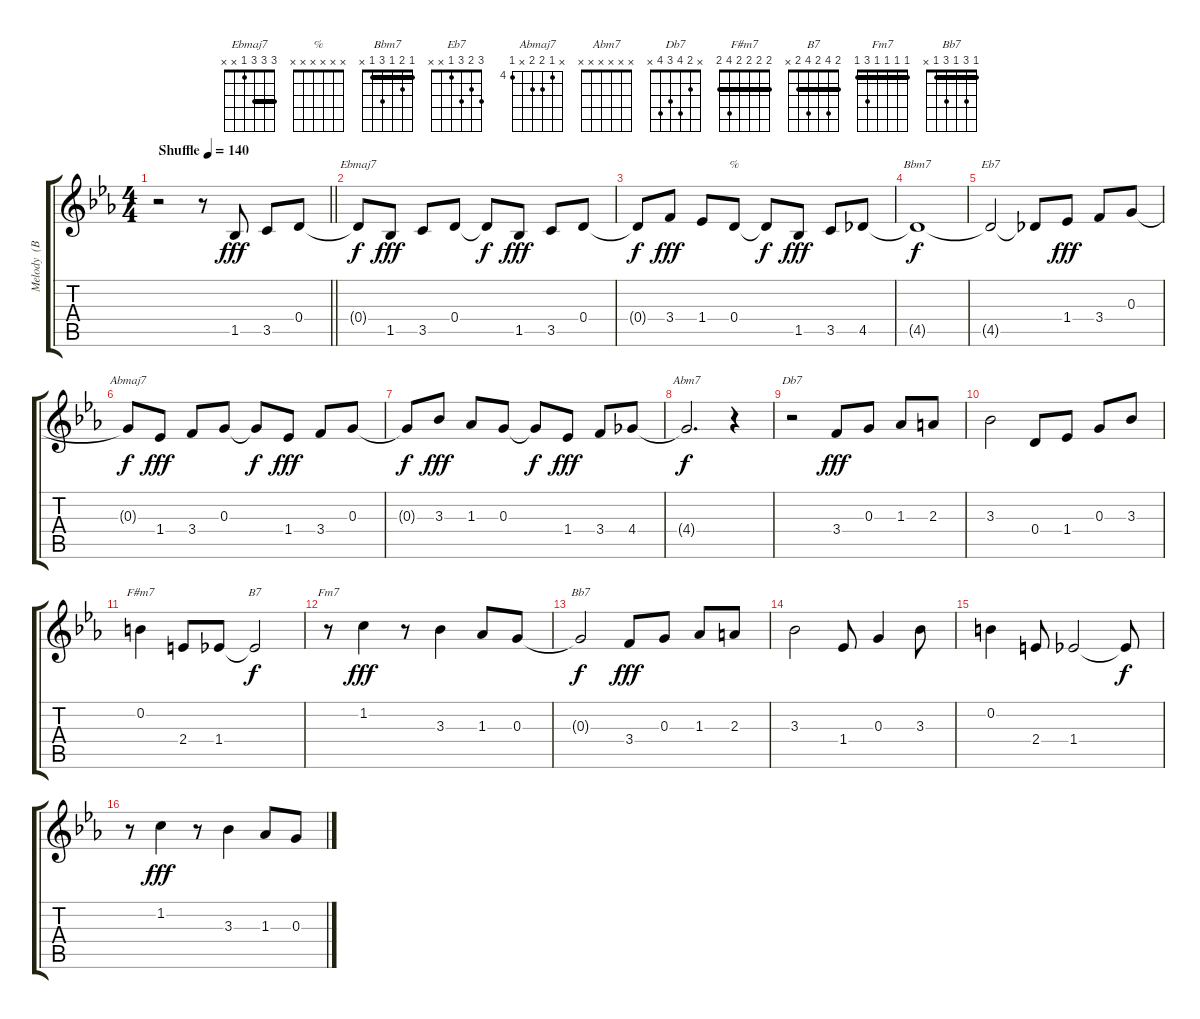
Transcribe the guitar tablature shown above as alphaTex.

\track ("Melody  (BB)" "Melody  (B") {instrument acousticguitarnylon}
\staff {score tabs}
\tuning (E4 B3 G3 D3 A2 E2) {hide}
\chord ("Ebmaj7" 3 3 3 1 x x) {barre 3}
\chord ("%" x x x x x x)
\chord ("Bbm7" 1 2 1 3 1 x) {barre 1}
\chord ("Eb7" 3 2 3 1 x x)
\chord ("Abmaj7" x 4 5 5 x 4) {firstfret 4}
\chord ("Abm7" x x x x x x)
\chord ("Db7" x 2 4 3 4 x)
\chord ("F#m7" 2 2 2 2 4 2) {barre 2}
\chord ("B7" 2 4 2 4 2 x) {barre 2}
\chord ("Fm7" 1 1 1 1 3 1) {barre 1}
\chord ("Bb7" 1 3 1 3 1 x) {barre 1}
\ts (4 4)
\tempo (140 "Shuffle")
\clef g2
\barLineRight lightlight
\ks eb
r.2{dy fff instrument acousticguitarnylon} r.8 1.5.8 3.5.8 0.4.8 |
0.4{t}.8{ch "Ebmaj7" dy f} 1.5.8{dy fff} 3.5.8 0.4.8 0.4{t}.8{dy f} 1.5.8{dy fff} 3.5.8 0.4.8 |
0.4{t}.8{dy f} 3.4.8{dy fff} 1.4.8 0.4.8{ch "%"} 0.4{t}.8{dy f} 1.5.8{dy fff} 3.5.8 4.5.8 |
4.5{t}.1{ch "Bbm7" dy f} |
4.5{t}.2{ch "Eb7"} 4.5{t}.8 1.4.8{dy fff} 3.4.8 0.3.8 |
0.3{t}.8{ch "Abmaj7" dy f} 1.4.8{dy fff} 3.4.8 0.3.8 0.3{t}.8{dy f} 1.4.8{dy fff} 3.4.8 0.3.8 |
0.3{t}.8{dy f} 3.3.8{dy fff} 1.3.8 0.3.8 0.3{t}.8{dy f} 1.4.8{dy fff} 3.4.8 4.4.8 |
4.4{t}.2{d ch "Abm7" dy f} r.4 |
r.2{ch "Db7"} 3.4.8{dy fff} 0.3.8 1.3.8 2.3.8 |
3.3.2 0.4.8 1.4.8 0.3.8 3.3.8 |
0.2.4{ch "F#m7"} 2.4.8 1.4.8 1.4{t}.2{ch "B7" dy f} |
r.8{ch "Fm7"} 1.2.4{dy fff} r.8 3.3.4 1.3.8 0.3.8 |
0.3{t}.2{ch "Bb7" dy f} 3.4.8{dy fff} 0.3.8 1.3.8 2.3.8 |
3.3.2 1.4.8 0.3.4 3.3.8 |
0.2.4 2.4.8 1.4.2 1.4{t}.8{dy f} |
r.8 1.2.4{dy fff} r.8 3.3.4 1.3.8 0.3.8
